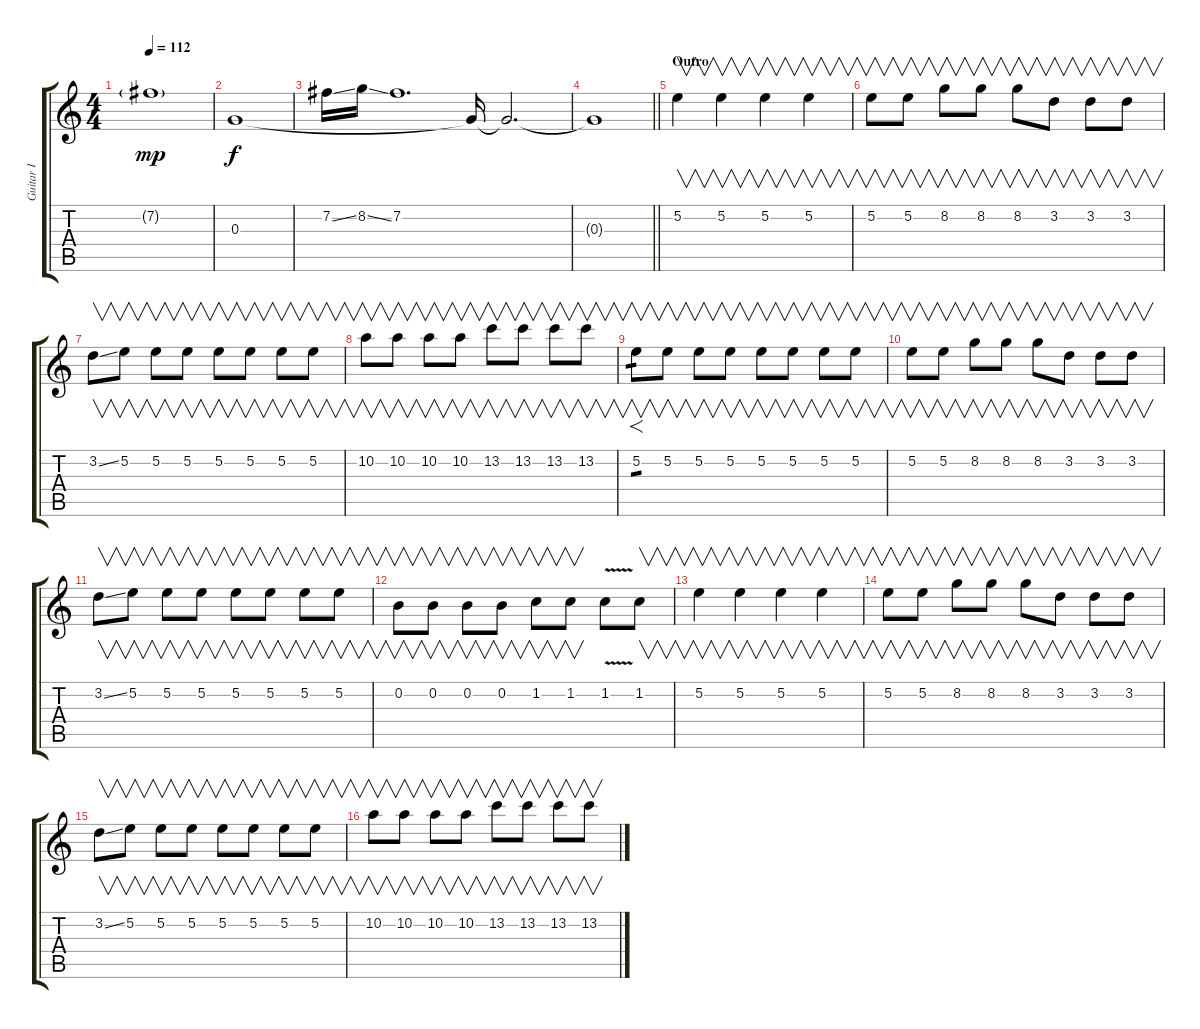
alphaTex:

\track ("Guitar I" "Guitar I") {instrument distortionguitar}
\staff {score tabs}
\tuning (E4 B3 G3 D3 A2 E2) {hide}
\ts (4 4)
\tempo 112
\clef g2
\ks c
7.2{g}.1{dy mp} |
0.3.1{dy f} |
7.2{ss}.16 8.2{ss}.16 7.2.1{d} 0.3{t}.16 0.3{t}.2{d} |
\barLineRight lightlight
0.3{t}.1 |
\section ("" "Outro")
5.2.4{v} 5.2.4{v} 5.2.4{v} 5.2.4{v} |
5.2.8{v} 5.2.8{v} 8.2.8{v} 8.2.8{v} 8.2.8{v} 3.2.8{v} 3.2.8{v} 3.2.8{v} |
3.2{ss}.8{v} 5.2.8{v} 5.2.8{v} 5.2.8{v} 5.2.8{v} 5.2.8{v} 5.2.8{v} 5.2.8{v} |
10.2.8{v} 10.2.8{v} 10.2.8{v} 10.2.8{v} 13.2.8{v} 13.2.8{v} 13.2.8{v} 13.2.8{v} |
5.2.8{f v tp 1} 5.2.8{v} 5.2.8{v} 5.2.8{v} 5.2.8{v} 5.2.8{v} 5.2.8{v} 5.2.8{v} |
5.2.8{v} 5.2.8{v} 8.2.8{v} 8.2.8{v} 8.2.8{v} 3.2.8{v} 3.2.8{v} 3.2.8{v} |
3.2{ss}.8{v} 5.2.8{v} 5.2.8{v} 5.2.8{v} 5.2.8{v} 5.2.8{v} 5.2.8{v} 5.2.8{v} |
0.2.8{v} 0.2.8{v} 0.2.8{v} 0.2.8{v} 1.2.8{v} 1.2.8{v} 1.2{v}.8 1.2.8{v} |
5.2.4{v} 5.2.4{v} 5.2.4{v} 5.2.4{v} |
5.2.8{v} 5.2.8{v} 8.2.8{v} 8.2.8{v} 8.2.8{v} 3.2.8{v} 3.2.8{v} 3.2.8{v} |
3.2{ss}.8{v} 5.2.8{v} 5.2.8{v} 5.2.8{v} 5.2.8{v} 5.2.8{v} 5.2.8{v} 5.2.8{v} |
10.2.8{v} 10.2.8{v} 10.2.8{v} 10.2.8{v} 13.2.8{v} 13.2.8{v} 13.2.8{v} 13.2.8{v}
